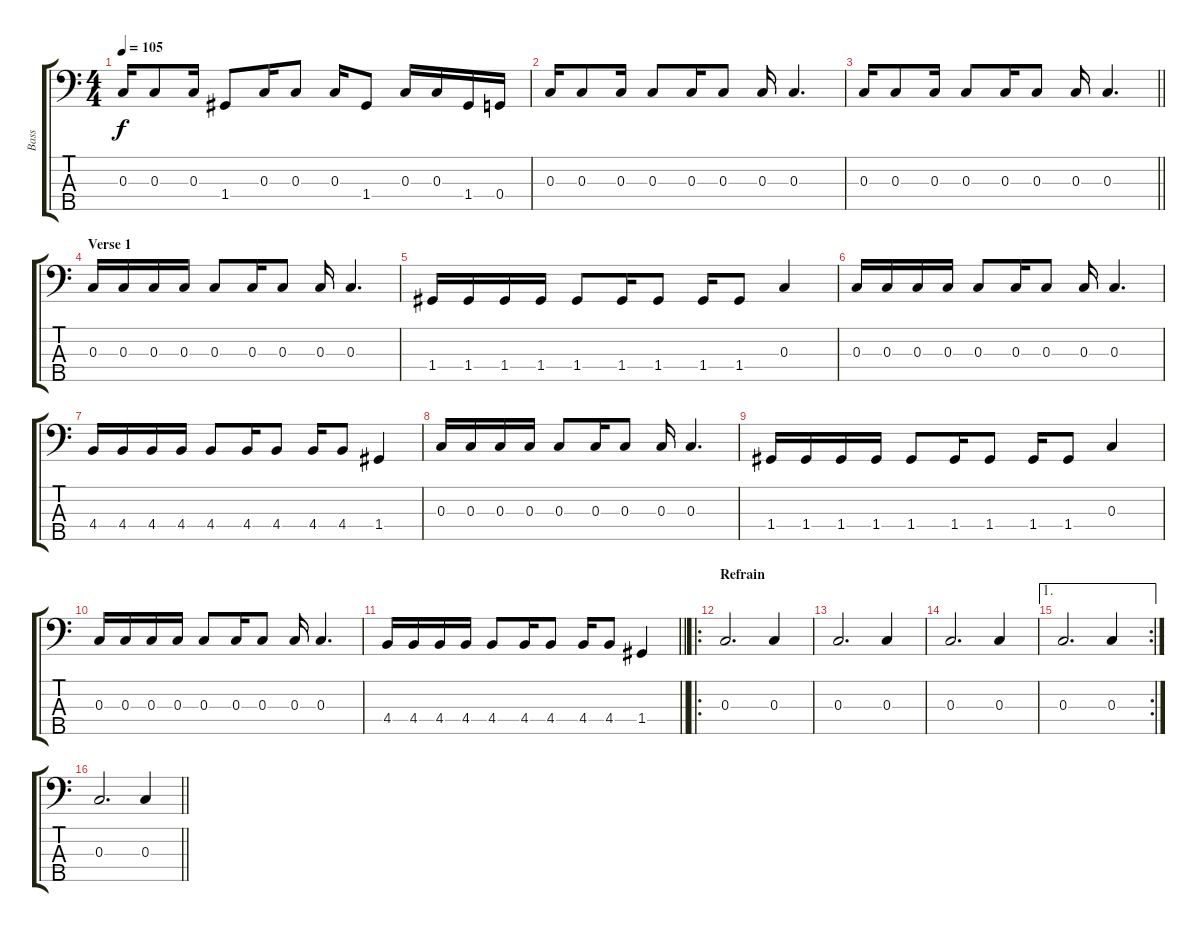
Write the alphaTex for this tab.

\track ("Bass" "Bass") {instrument electricbassfinger}
\staff {score tabs}
\tuning (A2 F2 C2 G1 D1) {hide}
\ts (4 4)
\tempo 105
\clef f4
\ks c
0.3.16{dy f} 0.3.8 0.3.16 1.4.8 0.3.16 0.3.8 0.3.16 1.4.8 0.3.16 0.3.16 1.4.16 0.4.16 |
0.3.16 0.3.8 0.3.16 0.3.8 0.3.16 0.3.8 0.3.16 0.3.4{d} |
\barLineRight lightlight
0.3.16 0.3.8 0.3.16 0.3.8 0.3.16 0.3.8 0.3.16 0.3.4{d} |
\section ("" "Verse 1")
0.3.16 0.3.16 0.3.16 0.3.16 0.3.8 0.3.16 0.3.8 0.3.16 0.3.4{d} |
1.4.16 1.4.16 1.4.16 1.4.16 1.4.8 1.4.16 1.4.8 1.4.16 1.4.8 0.3.4 |
0.3.16 0.3.16 0.3.16 0.3.16 0.3.8 0.3.16 0.3.8 0.3.16 0.3.4{d} |
4.4.16 4.4.16 4.4.16 4.4.16 4.4.8 4.4.16 4.4.8 4.4.16 4.4.8 1.4.4 |
0.3.16 0.3.16 0.3.16 0.3.16 0.3.8 0.3.16 0.3.8 0.3.16 0.3.4{d} |
1.4.16 1.4.16 1.4.16 1.4.16 1.4.8 1.4.16 1.4.8 1.4.16 1.4.8 0.3.4 |
0.3.16 0.3.16 0.3.16 0.3.16 0.3.8 0.3.16 0.3.8 0.3.16 0.3.4{d} |
\barLineRight lightlight
4.4.16 4.4.16 4.4.16 4.4.16 4.4.8 4.4.16 4.4.8 4.4.16 4.4.8 1.4.4 |
\ro
\section ("" "Refrain")
0.3.2{d} 0.3.4 |
0.3.2{d} 0.3.4 |
0.3.2{d} 0.3.4 |
\ae 1
\rc 2
0.3.2{d} 0.3.4 |
\barLineRight lightlight
0.3.2{d} 0.3.4
